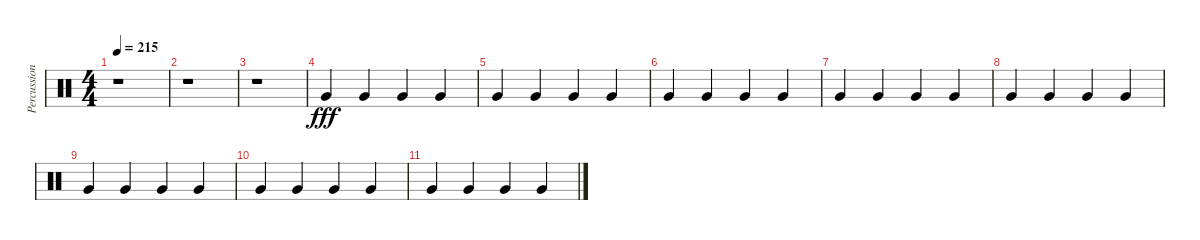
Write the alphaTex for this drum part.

\track ("Percussions2" "Percussion") {instrument percussion}
\staff {score}
\articulation defaults
\ts (4 4)
\tempo 215
\clef neutral
\ks c
r.1{dy f} |
r.1 |
r.1 |
"Very Low Tom (hit)".4{dy fff} "Very Low Tom (hit)".4 "Very Low Tom (hit)".4 "Very Low Tom (hit)".4 |
"Very Low Tom (hit)".4 "Very Low Tom (hit)".4 "Very Low Tom (hit)".4 "Very Low Tom (hit)".4 |
"Very Low Tom (hit)".4 "Very Low Tom (hit)".4 "Very Low Tom (hit)".4 "Very Low Tom (hit)".4 |
"Very Low Tom (hit)".4 "Very Low Tom (hit)".4 "Very Low Tom (hit)".4 "Very Low Tom (hit)".4 |
"Very Low Tom (hit)".4 "Very Low Tom (hit)".4 "Very Low Tom (hit)".4 "Very Low Tom (hit)".4 |
"Very Low Tom (hit)".4 "Very Low Tom (hit)".4 "Very Low Tom (hit)".4 "Very Low Tom (hit)".4 |
"Very Low Tom (hit)".4 "Very Low Tom (hit)".4 "Very Low Tom (hit)".4 "Very Low Tom (hit)".4 |
"Very Low Tom (hit)".4 "Very Low Tom (hit)".4 "Very Low Tom (hit)".4 "Very Low Tom (hit)".4
